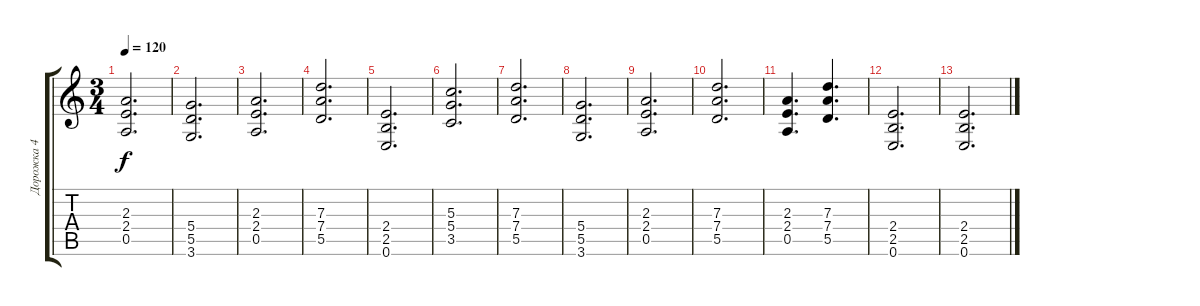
\track ("Дорожка 4" "Дорожка 4") {instrument overdrivenguitar}
\staff {score tabs}
\tuning (E4 B3 G3 D3 A2 E2) {hide}
\ts (3 4)
\tempo 120
\clef g2
\ks c
(2.3 2.4 0.5).2{d dy f} |
(5.4 5.5 3.6).2{d} |
(2.3 2.4 0.5).2{d} |
(7.3 7.4 5.5).2{d} |
(2.4 2.5 0.6).2{d} |
(5.3 5.4 3.5).2{d} |
(7.3 7.4 5.5).2{d} |
(5.4 5.5 3.6).2{d} |
(2.3 2.4 0.5).2{d} |
(7.3 7.4 5.5).2{d} |
(2.3 2.4 0.5).4{d} (7.3 7.4 5.5).4{d} |
(2.4 2.5 0.6).2{d} |
(2.4 2.5 0.6).2{d}
